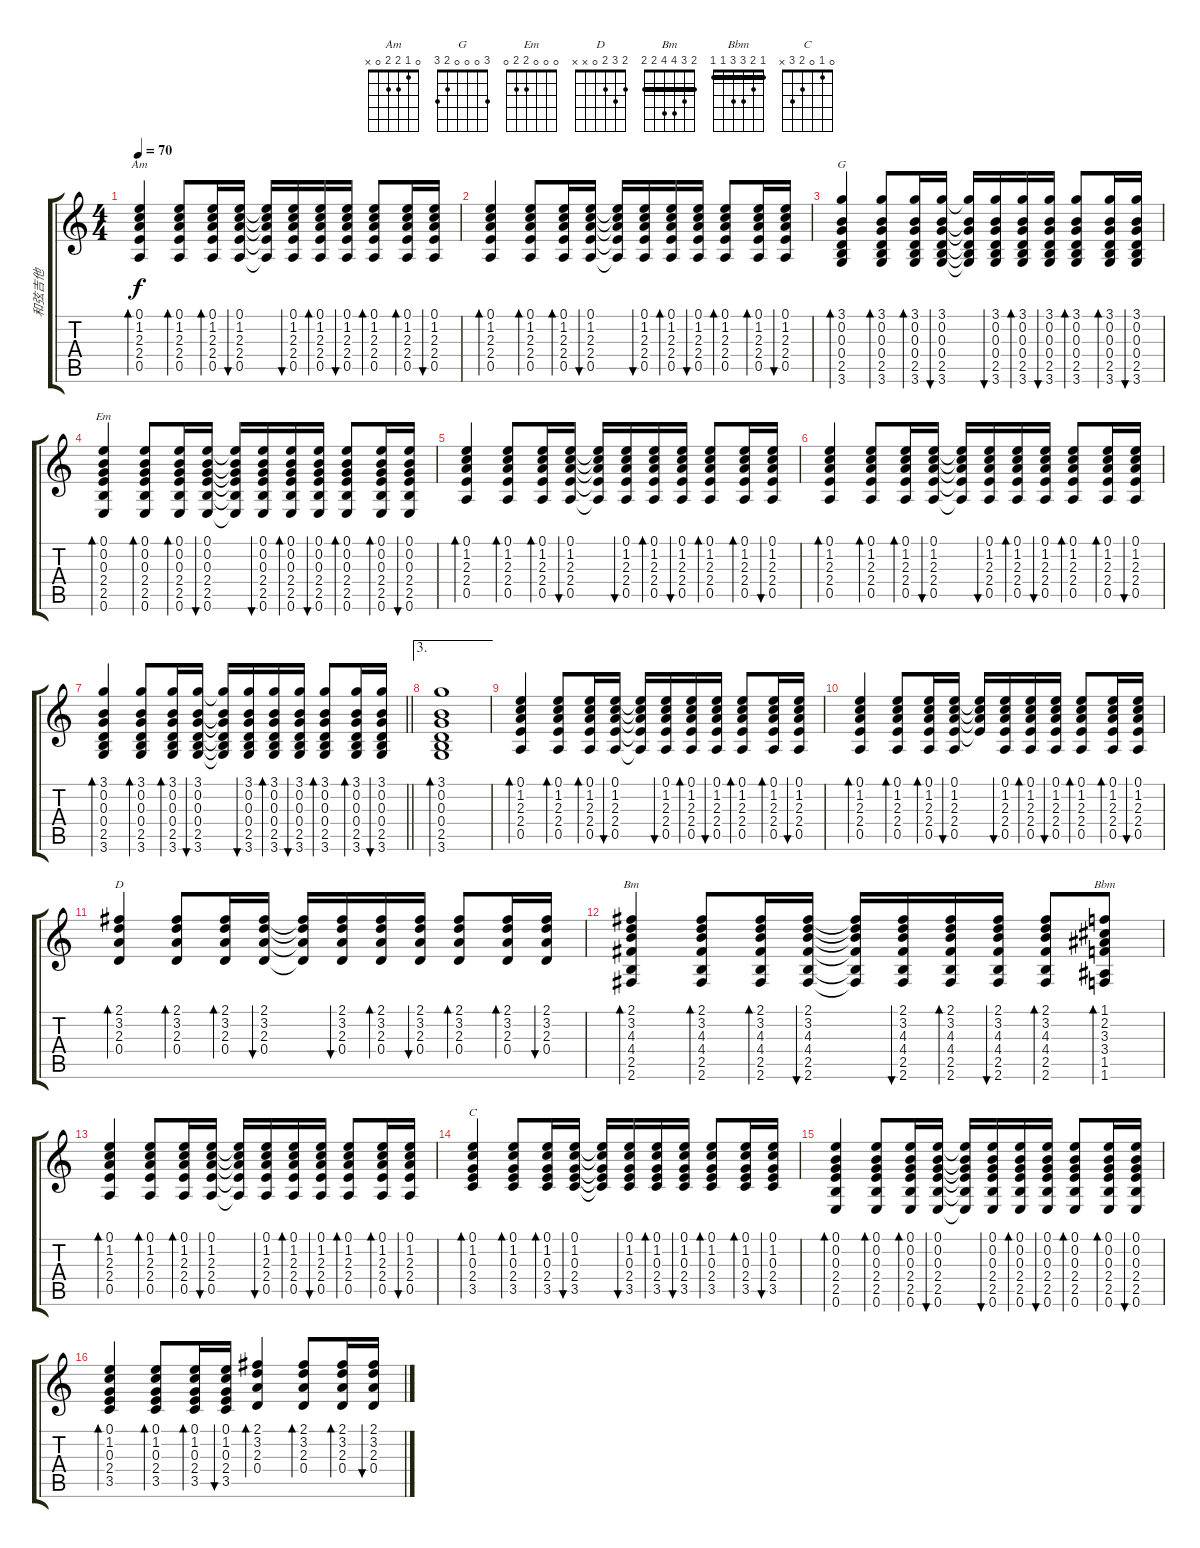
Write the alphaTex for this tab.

\track ("和弦吉他" "和弦吉他") {instrument acousticguitarsteel}
\staff {score tabs}
\tuning (E4 B3 G3 D3 A2 E2) {hide}
\chord ("Am" 0 1 2 2 0 x)
\chord ("G" 3 0 0 0 2 3)
\chord ("Em" 0 0 0 2 2 0)
\chord ("D" 2 3 2 0 x x) {barre 0}
\chord ("Bm" 2 3 4 4 2 2) {barre 2}
\chord ("Bbm" 1 2 3 3 1 1) {barre 1}
\chord ("C" 0 1 0 2 3 x)
\ts (4 4)
\tempo 70
\clef g2
\ks c
(0.1 1.2 2.3 2.4 0.5).4{bd 30 ch "Am" dy f} (0.1 1.2 2.3 2.4 0.5).8{bd 30} (0.1 1.2 2.3 2.4 0.5).16{bd 30} (0.1 1.2 2.3 2.4 0.5).16{bu 30} (0.1{t} 1.2{t} 2.3{t} 2.4{t} 0.5{t}).16 (0.1 1.2 2.3 2.4 0.5).16{bu 30} (0.1 1.2 2.3 2.4 0.5).16{bd 30} (0.1 1.2 2.3 2.4 0.5).16{bu 30} (0.1 1.2 2.3 2.4 0.5).8{bd 30} (0.1 1.2 2.3 2.4 0.5).16{bd 30} (0.1 1.2 2.3 2.4 0.5).16{bu 30} |
(0.1 1.2 2.3 2.4 0.5).4{bd 30} (0.1 1.2 2.3 2.4 0.5).8{bd 30} (0.1 1.2 2.3 2.4 0.5).16{bd 30} (0.1 1.2 2.3 2.4 0.5).16{bu 30} (0.1{t} 1.2{t} 2.3{t} 2.4{t} 0.5{t}).16 (0.1 1.2 2.3 2.4 0.5).16{bu 30} (0.1 1.2 2.3 2.4 0.5).16{bd 30} (0.1 1.2 2.3 2.4 0.5).16{bu 30} (0.1 1.2 2.3 2.4 0.5).8{bd 30} (0.1 1.2 2.3 2.4 0.5).16{bd 30} (0.1 1.2 2.3 2.4 0.5).16{bu 30} |
(3.1 0.2 0.3 0.4 2.5 3.6).4{bd 30 ch "G"} (3.1 0.2 0.3 0.4 2.5 3.6).8{bd 30} (3.1 0.2 0.3 0.4 2.5 3.6).16{bd 30} (3.1 0.2 0.3 0.4 2.5 3.6).16{bu 30} (3.1{t} 0.2{t} 0.3{t} 0.4{t} 2.5{t} 3.6{t}).16 (3.1 0.2 0.3 0.4 2.5 3.6).16{bu 30} (3.1 0.2 0.3 0.4 2.5 3.6).16{bd 30} (3.1 0.2 0.3 0.4 2.5 3.6).16{bu 30} (3.1 0.2 0.3 0.4 2.5 3.6).8{bd 30} (3.1 0.2 0.3 0.4 2.5 3.6).16{bd 30} (3.1 0.2 0.3 0.4 2.5 3.6).16{bu 30} |
(0.1 0.2 0.3 2.4 2.5 0.6).4{bd 30 ch "Em"} (0.1 0.2 0.3 2.4 2.5 0.6).8{bd 30} (0.1 0.2 0.3 2.4 2.5 0.6).16{bd 30} (0.1 0.2 0.3 2.4 2.5 0.6).16{bu 30} (0.1{t} 0.2{t} 0.3{t} 2.4{t} 2.5{t} 0.6{t}).16 (0.1 0.2 0.3 2.4 2.5 0.6).16{bu 30} (0.1 0.2 0.3 2.4 2.5 0.6).16{bd 30} (0.1 0.2 0.3 2.4 2.5 0.6).16{bu 30} (0.1 0.2 0.3 2.4 2.5 0.6).8{bd 30} (0.1 0.2 0.3 2.4 2.5 0.6).16{bd 30} (0.1 0.2 0.3 2.4 2.5 0.6).16{bu 30} |
(0.1 1.2 2.3 2.4 0.5).4{bd 30} (0.1 1.2 2.3 2.4 0.5).8{bd 30} (0.1 1.2 2.3 2.4 0.5).16{bd 30} (0.1 1.2 2.3 2.4 0.5).16{bu 30} (0.1{t} 1.2{t} 2.3{t} 2.4{t} 0.5{t}).16 (0.1 1.2 2.3 2.4 0.5).16{bu 30} (0.1 1.2 2.3 2.4 0.5).16{bd 30} (0.1 1.2 2.3 2.4 0.5).16{bu 30} (0.1 1.2 2.3 2.4 0.5).8{bd 30} (0.1 1.2 2.3 2.4 0.5).16{bd 30} (0.1 1.2 2.3 2.4 0.5).16{bu 30} |
(0.1 1.2 2.3 2.4 0.5).4{bd 30} (0.1 1.2 2.3 2.4 0.5).8{bd 30} (0.1 1.2 2.3 2.4 0.5).16{bd 30} (0.1 1.2 2.3 2.4 0.5).16{bu 30} (0.1{t} 1.2{t} 2.3{t} 2.4{t} 0.5{t}).16 (0.1 1.2 2.3 2.4 0.5).16{bu 30} (0.1 1.2 2.3 2.4 0.5).16{bd 30} (0.1 1.2 2.3 2.4 0.5).16{bu 30} (0.1 1.2 2.3 2.4 0.5).8{bd 30} (0.1 1.2 2.3 2.4 0.5).16{bd 30} (0.1 1.2 2.3 2.4 0.5).16{bu 30} |
\barLineRight lightlight
(3.1 0.2 0.3 0.4 2.5 3.6).4{bd 30} (3.1 0.2 0.3 0.4 2.5 3.6).8{bd 30} (3.1 0.2 0.3 0.4 2.5 3.6).16{bd 30} (3.1 0.2 0.3 0.4 2.5 3.6).16{bu 30} (3.1{t} 0.2{t} 0.3{t} 0.4{t} 2.5{t} 3.6{t}).16 (3.1 0.2 0.3 0.4 2.5 3.6).16{bu 30} (3.1 0.2 0.3 0.4 2.5 3.6).16{bd 30} (3.1 0.2 0.3 0.4 2.5 3.6).16{bu 30} (3.1 0.2 0.3 0.4 2.5 3.6).8{bd 30} (3.1 0.2 0.3 0.4 2.5 3.6).16{bd 30} (3.1 0.2 0.3 0.4 2.5 3.6).16{bu 30} |
\ae 3
(3.1 0.2 0.3 0.4 2.5 3.6).1{bd 30} |
(0.1 1.2 2.3 2.4 0.5).4{bd 30} (0.1 1.2 2.3 2.4 0.5).8{bd 30} (0.1 1.2 2.3 2.4 0.5).16{bd 30} (0.1 1.2 2.3 2.4 0.5).16{bu 30} (0.1{t} 1.2{t} 2.3{t} 2.4{t} 0.5{t}).16 (0.1 1.2 2.3 2.4 0.5).16{bu 30} (0.1 1.2 2.3 2.4 0.5).16{bd 30} (0.1 1.2 2.3 2.4 0.5).16{bu 30} (0.1 1.2 2.3 2.4 0.5).8{bd 30} (0.1 1.2 2.3 2.4 0.5).16{bd 30} (0.1 1.2 2.3 2.4 0.5).16{bu 30} |
(0.1 1.2 2.3 2.4 0.5).4{bd 30} (0.1 1.2 2.3 2.4 0.5).8{bd 30} (0.1 1.2 2.3 2.4 0.5).16{bd 30} (0.1 1.2 2.3 2.4 0.5).16{bu 30} (0.1{t} 1.2{t} 2.3{t} 2.4{t}).16 (0.1 1.2 2.3 2.4 0.5).16{bu 30} (0.1 1.2 2.3 2.4 0.5).16{bd 30} (0.1 1.2 2.3 2.4 0.5).16{bu 30} (0.1 1.2 2.3 2.4 0.5).8{bd 30} (0.1 1.2 2.3 2.4 0.5).16{bd 30} (0.1 1.2 2.3 2.4 0.5).16{bu 30} |
(2.1 3.2 2.3 0.4).4{bd 30 ch "D"} (2.1 3.2 2.3 0.4).8{bd 30} (2.1 3.2 2.3 0.4).16{bd 30} (2.1 3.2 2.3 0.4).16{bu 30} (2.1{t} 3.2{t} 2.3{t} 0.4{t}).16 (2.1 3.2 2.3 0.4).16{bu 30} (2.1 3.2 2.3 0.4).16{bd 30} (2.1 3.2 2.3 0.4).16{bu 30} (2.1 3.2 2.3 0.4).8{bd 30} (2.1 3.2 2.3 0.4).16{bd 30} (2.1 3.2 2.3 0.4).16{bu 30} |
(2.1 3.2 4.3 4.4 2.5 2.6).4{bd 30 ch "Bm"} (2.1 3.2 4.3 4.4 2.5 2.6).8{bd 30} (2.1 3.2 4.3 4.4 2.5 2.6).16{bd 30} (2.1 3.2 4.3 4.4 2.5 2.6).16{bu 30} (2.1{t} 3.2{t} 4.3{t} 4.4{t} 2.5{t} 2.6{t}).16 (2.1 3.2 4.3 4.4 2.5 2.6).16{bu 30} (2.1 3.2 4.3 4.4 2.5 2.6).16{bd 30} (2.1 3.2 4.3 4.4 2.5 2.6).16{bu 30} (2.1 3.2 4.3 4.4 2.5 2.6).8{bd 30} (1.1 2.2 3.3 3.4 1.5 1.6).8{bd 30 ch "Bbm"} |
(0.1 1.2 2.3 2.4 0.5).4{bd 30} (0.1 1.2 2.3 2.4 0.5).8{bd 30} (0.1 1.2 2.3 2.4 0.5).16{bd 30} (0.1 1.2 2.3 2.4 0.5).16{bu 30} (0.1{t} 1.2{t} 2.3{t} 2.4{t} 0.5{t}).16 (0.1 1.2 2.3 2.4 0.5).16{bu 30} (0.1 1.2 2.3 2.4 0.5).16{bd 30} (0.1 1.2 2.3 2.4 0.5).16{bu 30} (0.1 1.2 2.3 2.4 0.5).8{bd 30} (0.1 1.2 2.3 2.4 0.5).16{bd 30} (0.1 1.2 2.3 2.4 0.5).16{bu 30} |
(0.1 1.2 0.3 2.4 3.5).4{bd 30 ch "C"} (0.1 1.2 0.3 2.4 3.5).8{bd 30} (0.1 1.2 0.3 2.4 3.5).16{bd 30} (0.1 1.2 0.3 2.4 3.5).16{bu 30} (0.1{t} 1.2{t} 0.3{t} 2.4{t} 3.5{t}).16 (0.1 1.2 0.3 2.4 3.5).16{bu 30} (0.1 1.2 0.3 2.4 3.5).16{bd 30} (0.1 1.2 0.3 2.4 3.5).16{bu 30} (0.1 1.2 0.3 2.4 3.5).8{bd 30} (0.1 1.2 0.3 2.4 3.5).16{bd 30} (0.1 1.2 0.3 2.4 3.5).16{bu 30} |
(0.1 0.2 0.3 2.4 2.5 0.6).4{bd 30} (0.1 0.2 0.3 2.4 2.5 0.6).8{bd 30} (0.1 0.2 0.3 2.4 2.5 0.6).16{bd 30} (0.1 0.2 0.3 2.4 2.5 0.6).16{bu 30} (0.1{t} 0.2{t} 0.3{t} 2.4{t} 2.5{t} 0.6{t}).16 (0.1 0.2 0.3 2.4 2.5 0.6).16{bu 30} (0.1 0.2 0.3 2.4 2.5 0.6).16{bd 30} (0.1 0.2 0.3 2.4 2.5 0.6).16{bu 30} (0.1 0.2 0.3 2.4 2.5 0.6).8{bd 30} (0.1 0.2 0.3 2.4 2.5 0.6).16{bd 30} (0.1 0.2 0.3 2.4 2.5 0.6).16{bu 30} |
(0.1 1.2 0.3 2.4 3.5).4{bd 30} (0.1 1.2 0.3 2.4 3.5).8{bd 30} (0.1 1.2 0.3 2.4 3.5).16{bd 30} (0.1 1.2 0.3 2.4 3.5).16{bu 30} (2.1 3.2 2.3 0.4).4{bd 30} (2.1 3.2 2.3 0.4).8{bd 30} (2.1 3.2 2.3 0.4).16{bd 30} (2.1 3.2 2.3 0.4).16{bu 30}
